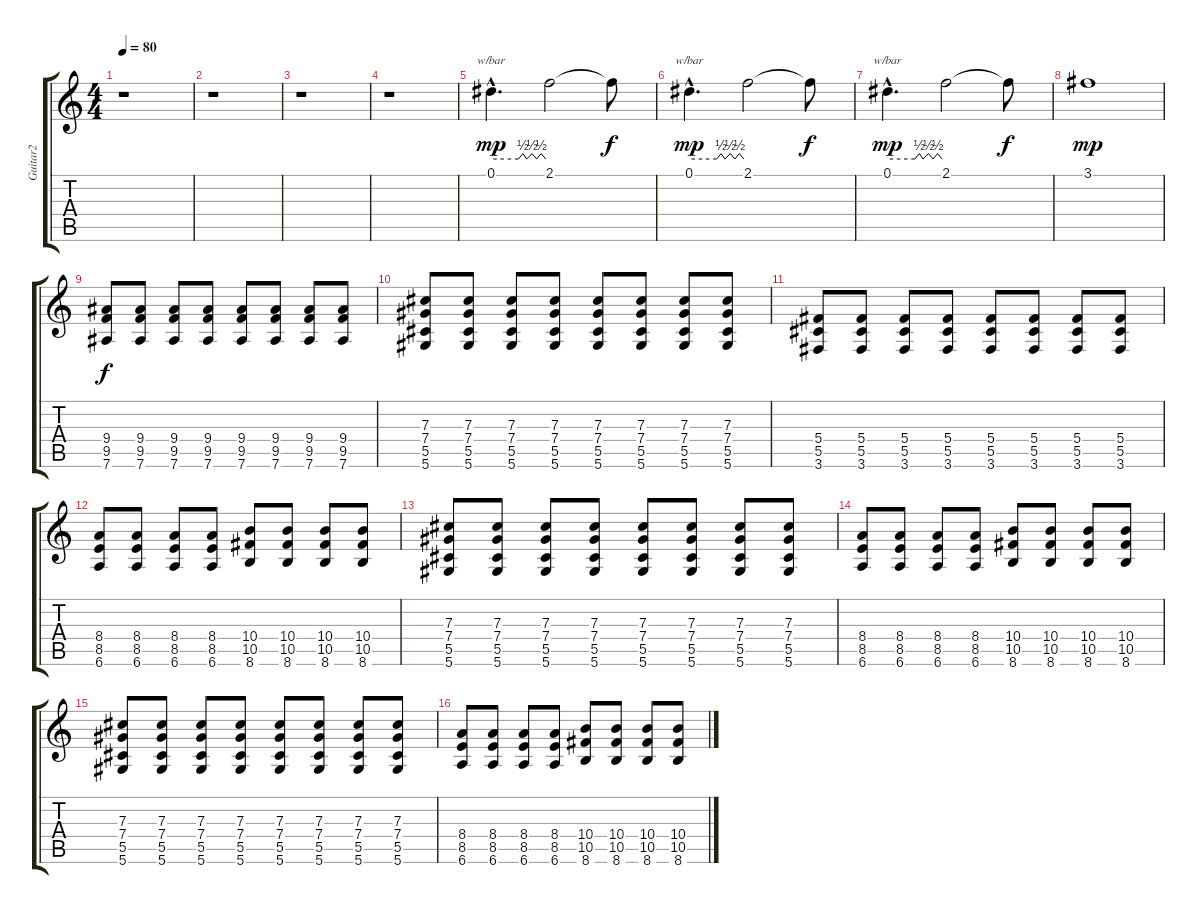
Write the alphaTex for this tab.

\track ("Guitar2" "Guitar2") {instrument distortionguitar}
\staff {score tabs}
\tuning (Eb4 Bb3 Gb3 Db3 Ab2 Eb2) {hide}
\ts (4 4)
\tempo 80
\clef g2
\ks c
r.1{dy f} |
r.1 |
r.1 |
r.1 |
0.1{hac}.4{d tbe (custom default 0 0 30 0 35 2 39 0 45 2 50 0 55 2 60 0) dy mp instrument electricguitarjazz} 2.1.2 2.1{t}.8{dy f} |
0.1{hac}.4{d tbe (custom default 0 0 30 0 35 2 39 0 45 2 50 0 55 2 60 0) dy mp} 2.1.2 2.1{t}.8{dy f} |
0.1{hac}.4{d tbe (custom default 0 0 30 0 35 2 39 0 45 2 50 0 55 2 60 0) dy mp} 2.1.2 2.1{t}.8{dy f} |
3.1.1{dy mp} |
(9.4 9.5 7.6).8{dy f instrument distortionguitar} (9.4 9.5 7.6).8 (9.4 9.5 7.6).8 (9.4 9.5 7.6).8 (9.4 9.5 7.6).8 (9.4 9.5 7.6).8 (9.4 9.5 7.6).8 (9.4 9.5 7.6).8 |
(7.3 7.4 5.5 5.6).8 (7.3 7.4 5.5 5.6).8 (7.3 7.4 5.5 5.6).8 (7.3 7.4 5.5 5.6).8 (7.3 7.4 5.5 5.6).8 (7.3 7.4 5.5 5.6).8 (7.3 7.4 5.5 5.6).8 (7.3 7.4 5.5 5.6).8 |
(5.4 5.5 3.6).8 (5.4 5.5 3.6).8 (5.4 5.5 3.6).8 (5.4 5.5 3.6).8 (5.4 5.5 3.6).8 (5.4 5.5 3.6).8 (5.4 5.5 3.6).8 (5.4 5.5 3.6).8 |
(8.4 8.5 6.6).8 (8.4 8.5 6.6).8 (8.4 8.5 6.6).8 (8.4 8.5 6.6).8 (10.4 10.5 8.6).8 (10.4 10.5 8.6).8 (10.4 10.5 8.6).8 (10.4 10.5 8.6).8 |
(7.3 7.4 5.5 5.6).8 (7.3 7.4 5.5 5.6).8 (7.3 7.4 5.5 5.6).8 (7.3 7.4 5.5 5.6).8 (7.3 7.4 5.5 5.6).8 (7.3 7.4 5.5 5.6).8 (7.3 7.4 5.5 5.6).8 (7.3 7.4 5.5 5.6).8 |
(8.4 8.5 6.6).8 (8.4 8.5 6.6).8 (8.4 8.5 6.6).8 (8.4 8.5 6.6).8 (10.4 10.5 8.6).8 (10.4 10.5 8.6).8 (10.4 10.5 8.6).8 (10.4 10.5 8.6).8 |
(7.3 7.4 5.5 5.6).8 (7.3 7.4 5.5 5.6).8 (7.3 7.4 5.5 5.6).8 (7.3 7.4 5.5 5.6).8 (7.3 7.4 5.5 5.6).8 (7.3 7.4 5.5 5.6).8 (7.3 7.4 5.5 5.6).8 (7.3 7.4 5.5 5.6).8 |
(8.4 8.5 6.6).8 (8.4 8.5 6.6).8 (8.4 8.5 6.6).8 (8.4 8.5 6.6).8 (10.4 10.5 8.6).8 (10.4 10.5 8.6).8 (10.4 10.5 8.6).8 (10.4 10.5 8.6).8
